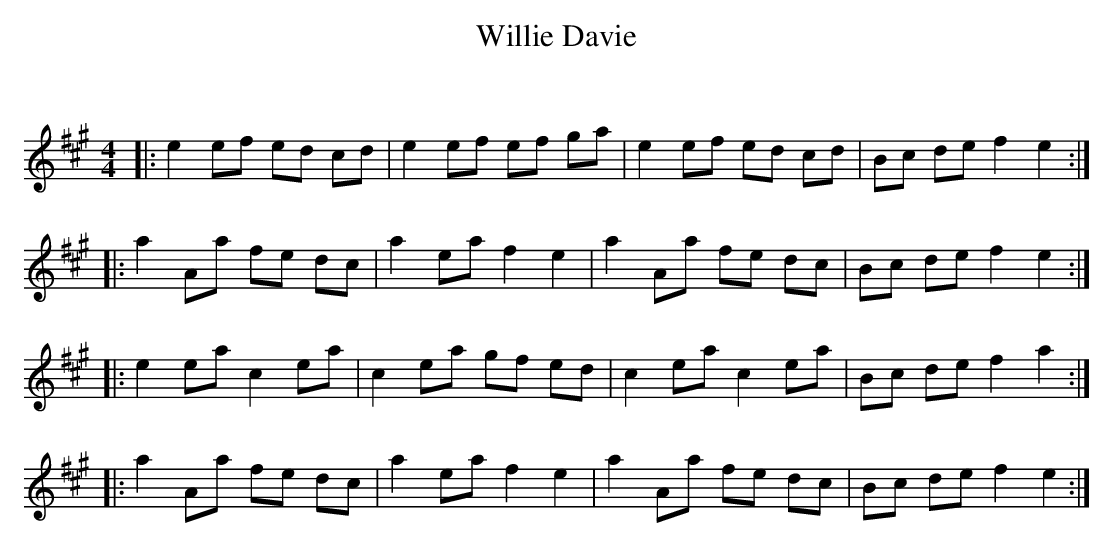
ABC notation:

X:1
T: Willie Davie
C:
Q: 232
K:A
M:4/4
L:1/8
|:e2 ef ed cd|e2 ef ef ga|e2 ef ed cd|Bc de f2 e2:|
|:a2 Aa fe dc|a2 ea f2 e2|a2 Aa fe dc|Bc de f2 e2:|
|:e2 ea c2 ea|c2 ea gf ed|c2 ea c2 ea|Bc de f2 a2:|
|:a2 Aa fe dc|a2 ea f2 e2|a2 Aa fe dc|Bc de f2 e2:|
